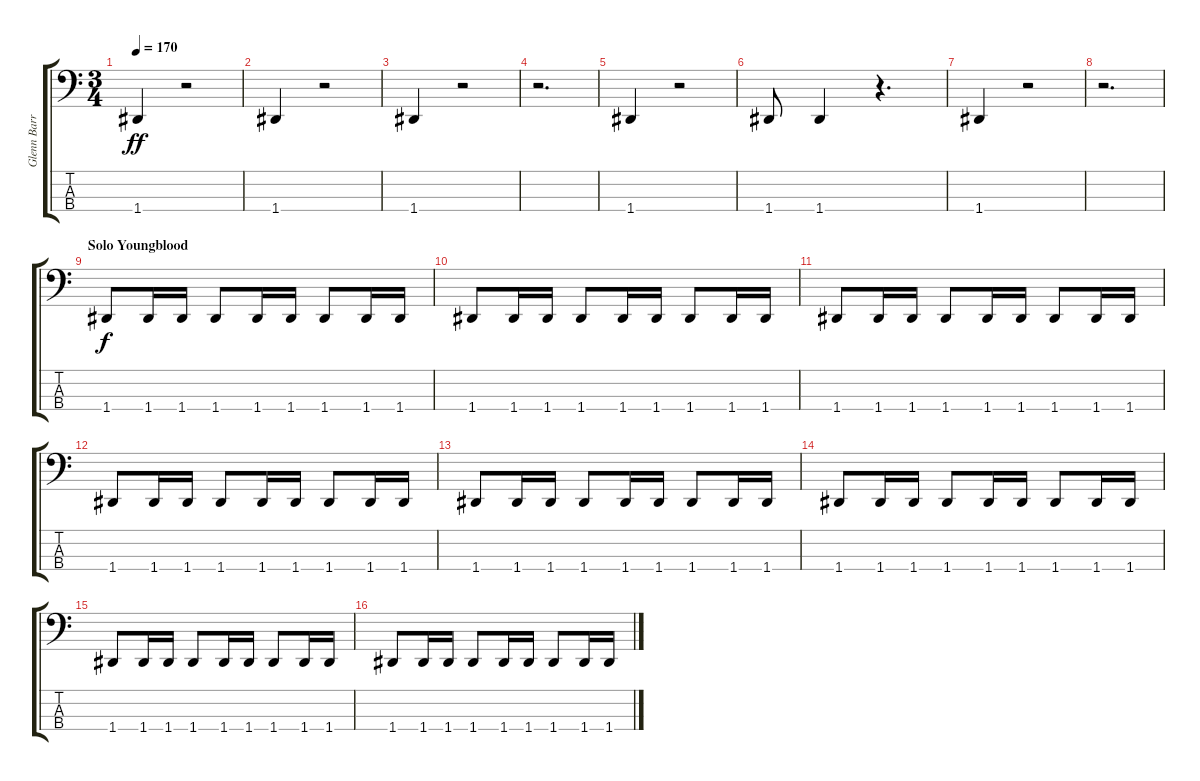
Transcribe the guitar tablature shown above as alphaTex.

\track ("Glenn Barry" "Glenn Barr") {instrument electricbasspick}
\staff {score tabs}
\tuning (G2 D2 A1 D1) {hide}
\ts (3 4)
\tempo 170
\clef f4
\ks c
1.4.4{dy ff volume 14 instrument slapbass1} r.2 |
1.4.4 r.2 |
1.4.4 r.2 |
r.2{d} |
1.4.4 r.2 |
1.4.8 1.4.4 r.4{d} |
1.4.4 r.2 |
r.2{d} |
\section ("" "Solo Youngblood")
1.4.8{dy f volume 10 instrument electricbasspick} 1.4.16 1.4.16 1.4.8 1.4.16 1.4.16 1.4.8 1.4.16 1.4.16 |
1.4.8 1.4.16 1.4.16 1.4.8 1.4.16 1.4.16 1.4.8 1.4.16 1.4.16 |
1.4.8 1.4.16 1.4.16 1.4.8 1.4.16 1.4.16 1.4.8 1.4.16 1.4.16 |
1.4.8 1.4.16 1.4.16 1.4.8 1.4.16 1.4.16 1.4.8 1.4.16 1.4.16 |
1.4.8 1.4.16 1.4.16 1.4.8 1.4.16 1.4.16 1.4.8 1.4.16 1.4.16 |
1.4.8 1.4.16 1.4.16 1.4.8 1.4.16 1.4.16 1.4.8 1.4.16 1.4.16 |
1.4.8 1.4.16 1.4.16 1.4.8 1.4.16 1.4.16 1.4.8 1.4.16 1.4.16 |
1.4.8 1.4.16 1.4.16 1.4.8 1.4.16 1.4.16 1.4.8 1.4.16 1.4.16
